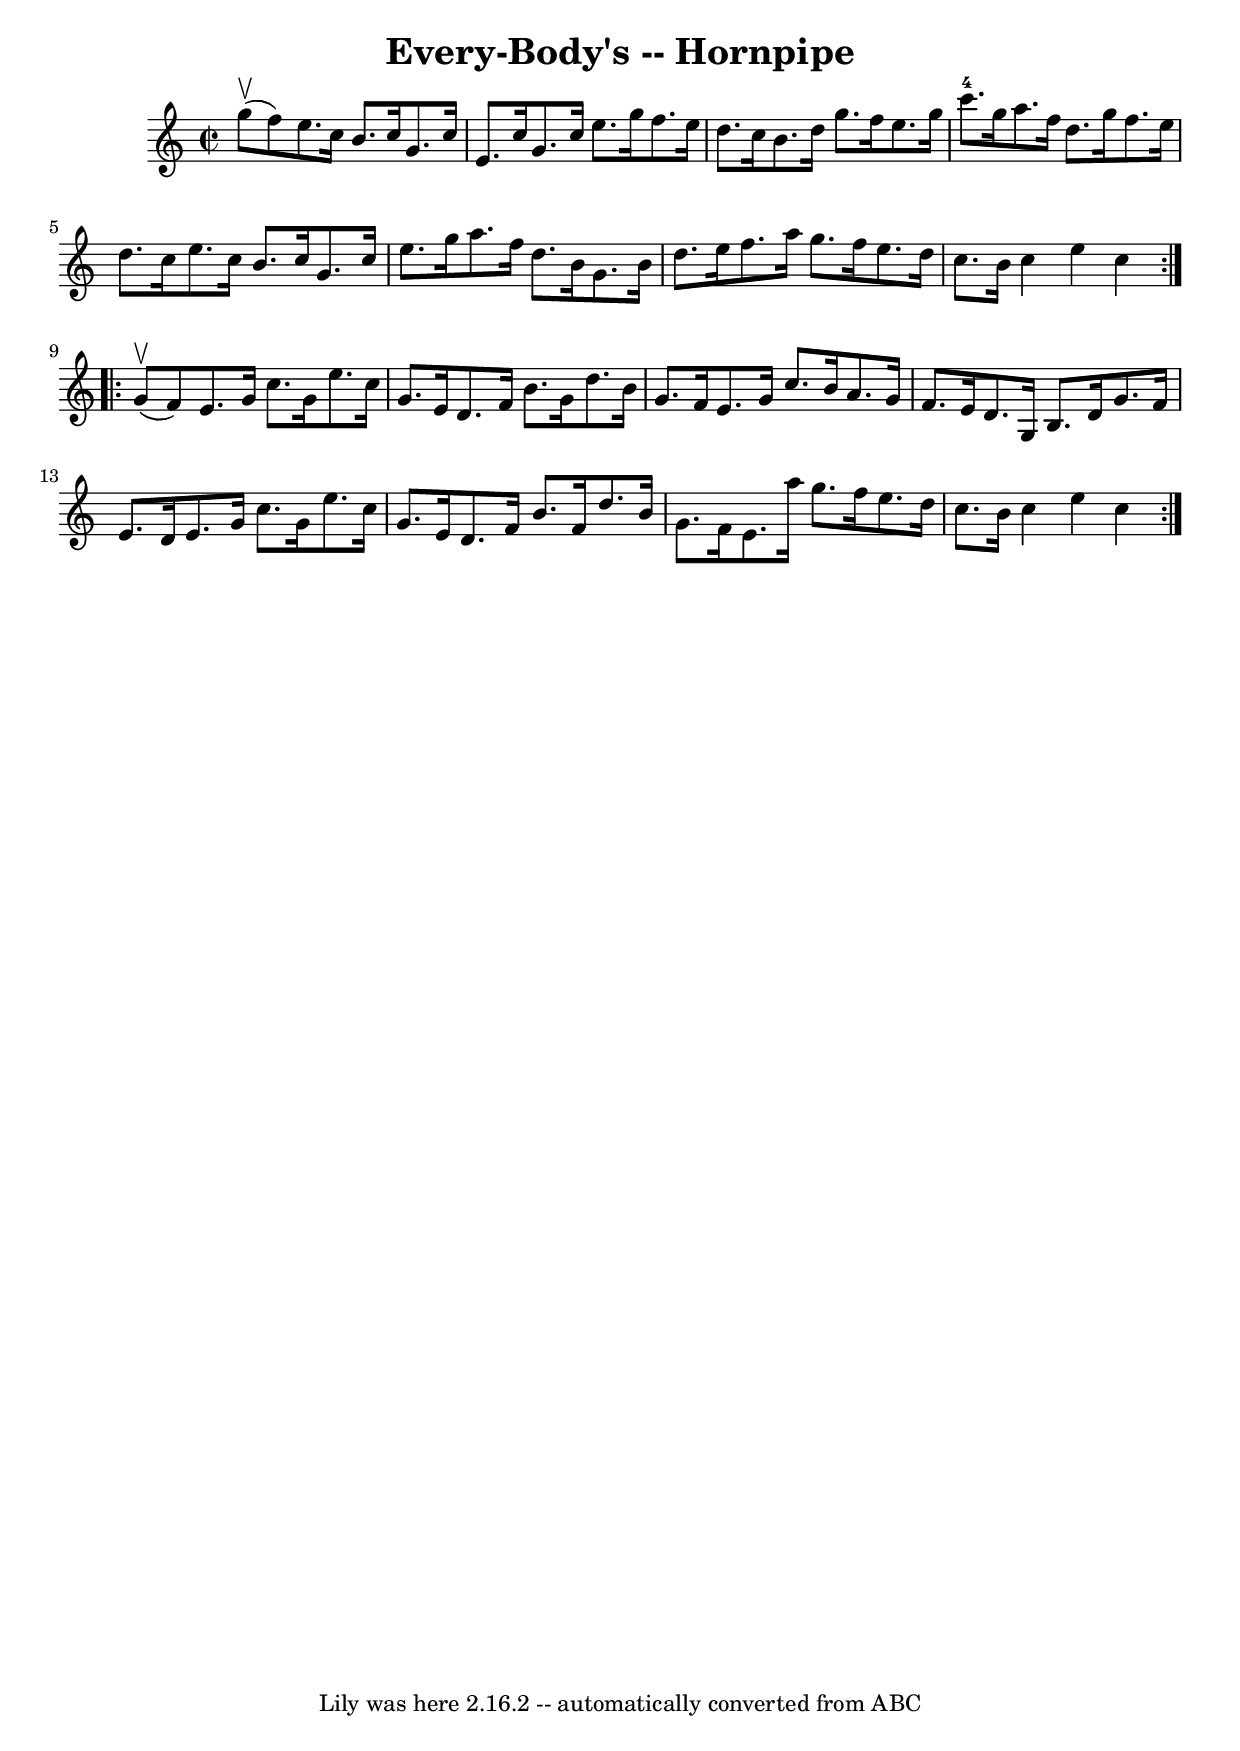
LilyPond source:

\version "2.7.40"
\include "Mammoth.ily"
\header {
	book = "Cole's 1000 Fiddle Tunes"
	crossRefNumber = "1"
	footnotes = ""
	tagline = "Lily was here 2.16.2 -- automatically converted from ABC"
	title = "Every-Body's -- Hornpipe"
}
voicedefault =  {
\set Score.defaultBarType = "empty"

\repeat volta 2 {
\override Staff.TimeSignature #'style = #'C
 \time 2/2 \key c \major g''8 (^\upbow f''8) |
 e''8. c''16 
 b'8. c''16 g'8. c''16 e'8. c''16  |
 g'8. c''16    
e''8. g''16 f''8. e''16 d''8. c''16  |
 b'8. d''16    
g''8. f''16 e''8. g''16 c'''8.-4 g''16  |
 a''8.    
f''16 d''8. g''16 f''8. e''16 d''8. c''16  |
 e''8. 
 c''16 b'8. c''16 g'8. c''16 e''8. g''16  |
 a''8.  
 f''16 d''8. b'16 g'8. b'16 d''8. e''16  |
 f''8.    
a''16 g''8. f''16 e''8. d''16 c''8. b'16  |
 c''4    
e''4 c''4  }     \repeat volta 2 { g'8 (^\upbow f'8) |
   
e'8. g'16 c''8. g'16 e''8. c''16 g'8. e'16  |
   
d'8. f'16 b'8. g'16 d''8. b'16 g'8. f'16  |
 e'8.  
 g'16 c''8. b'16 a'8. g'16 f'8. e'16  |
 d'8. g16 
 b8. d'16 g'8. f'16 e'8. d'16  |
 e'8. g'16    
c''8. g'16 e''8. c''16 g'8. e'16  |
 d'8. f'16    
b'8. f'16 d''8. b'16 g'8. f'16  |
 e'8. a''16    
g''8. f''16 e''8. d''16 c''8. b'16  |
 c''4 e''4    
c''4  }   
}

\score{
    <<

	\context Staff="default"
	{
	    \voicedefault 
	}

    >>
	\layout {
	}
	\midi {}
}
